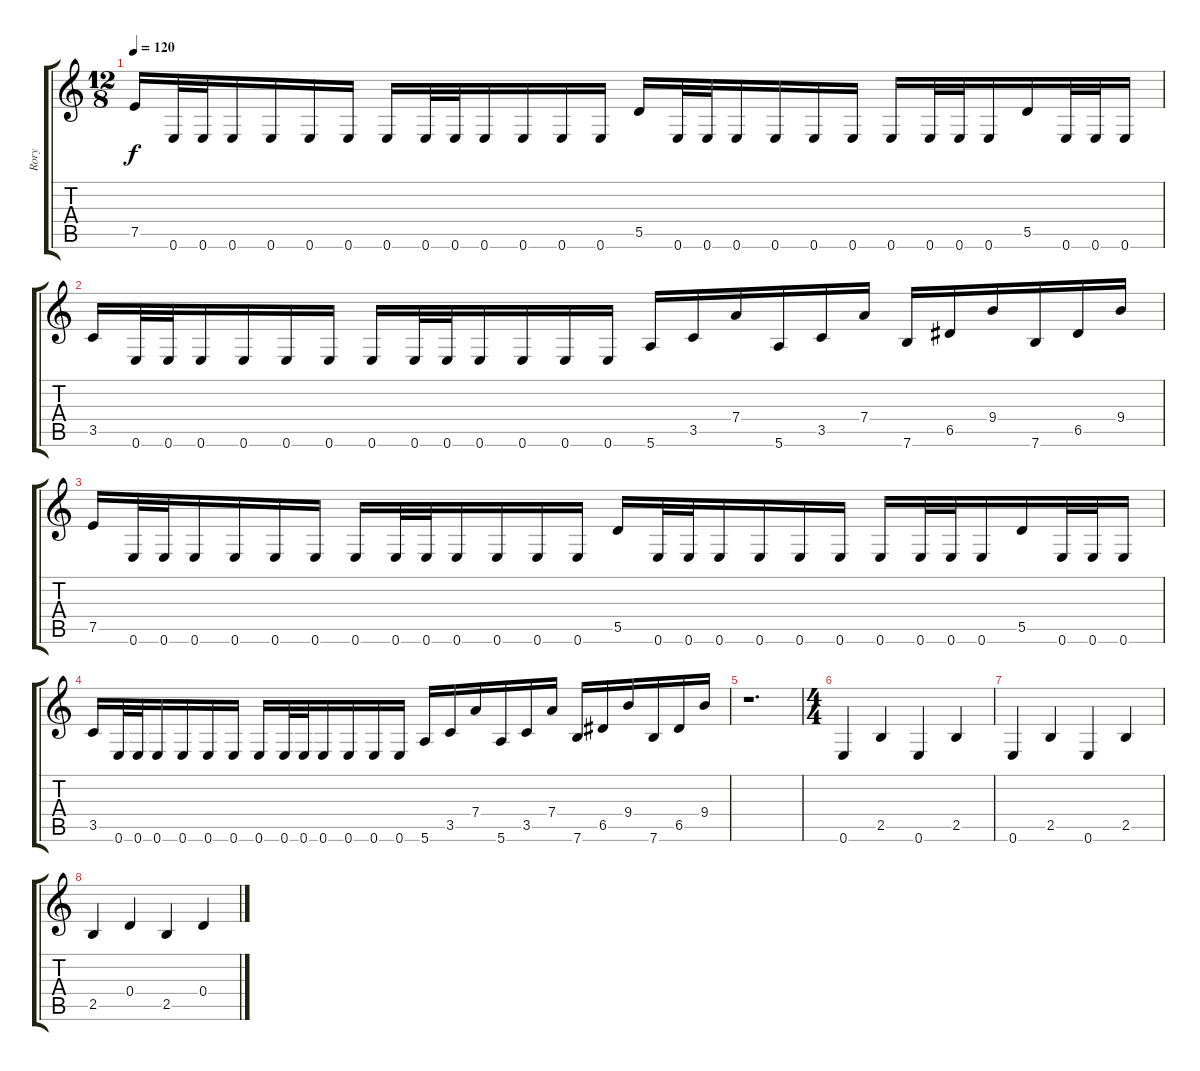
\track ("Rory" "Rory") {instrument distortionguitar}
\staff {score tabs}
\tuning (E4 B3 G3 D3 A2 E2) {hide}
\ts (12 8)
\tempo 120
\clef g2
\ks c
7.5.16{dy f} 0.6.32 0.6.32 0.6.16 0.6.16 0.6.16 0.6.16 0.6.16 0.6.32 0.6.32 0.6.16 0.6.16 0.6.16 0.6.16 5.5.16 0.6.32 0.6.32 0.6.16 0.6.16 0.6.16 0.6.16 0.6.16 0.6.32 0.6.32 0.6.16 5.5.16 0.6.32 0.6.32 0.6.16 |
3.5.16 0.6.32 0.6.32 0.6.16 0.6.16 0.6.16 0.6.16 0.6.16 0.6.32 0.6.32 0.6.16 0.6.16 0.6.16 0.6.16 5.6.16 3.5.16 7.4.16 5.6.16 3.5.16 7.4.16 7.6.16 6.5.16 9.4.16 7.6.16 6.5.16 9.4.16 |
7.5.16 0.6.32 0.6.32 0.6.16 0.6.16 0.6.16 0.6.16 0.6.16 0.6.32 0.6.32 0.6.16 0.6.16 0.6.16 0.6.16 5.5.16 0.6.32 0.6.32 0.6.16 0.6.16 0.6.16 0.6.16 0.6.16 0.6.32 0.6.32 0.6.16 5.5.16 0.6.32 0.6.32 0.6.16 |
3.5.16 0.6.32 0.6.32 0.6.16 0.6.16 0.6.16 0.6.16 0.6.16 0.6.32 0.6.32 0.6.16 0.6.16 0.6.16 0.6.16 5.6.16 3.5.16 7.4.16 5.6.16 3.5.16 7.4.16 7.6.16 6.5.16 9.4.16 7.6.16 6.5.16 9.4.16 |
r.1{d} |
\ts (4 4)
0.6.4{instrument acousticguitarnylon} 2.5.4 0.6.4 2.5.4 |
0.6.4 2.5.4 0.6.4 2.5.4 |
2.5.4 0.4.4 2.5.4 0.4.4
